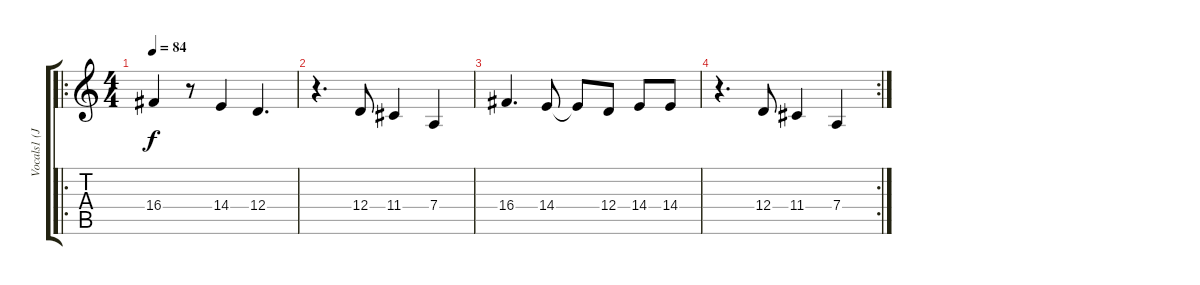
\track ("Vocals1 (Jonas)" "Vocals1 (J") {instrument synthbrass1}
\staff {score tabs}
\tuning (E4 B3 G3 D3 A2 E2) {hide}
\ro
\ts (4 4)
\tempo 84
\clef g2
\ks c
16.4.4{dy f} r.8 14.4.4 12.4.4{d} |
r.4{d} 12.4.8 11.4.4 7.4.4 |
16.4.4{d} 14.4.8 14.4{t}.8 12.4.8 14.4.8 14.4.8 |
\rc 2
r.4{d} 12.4.8 11.4.4 7.4.4
